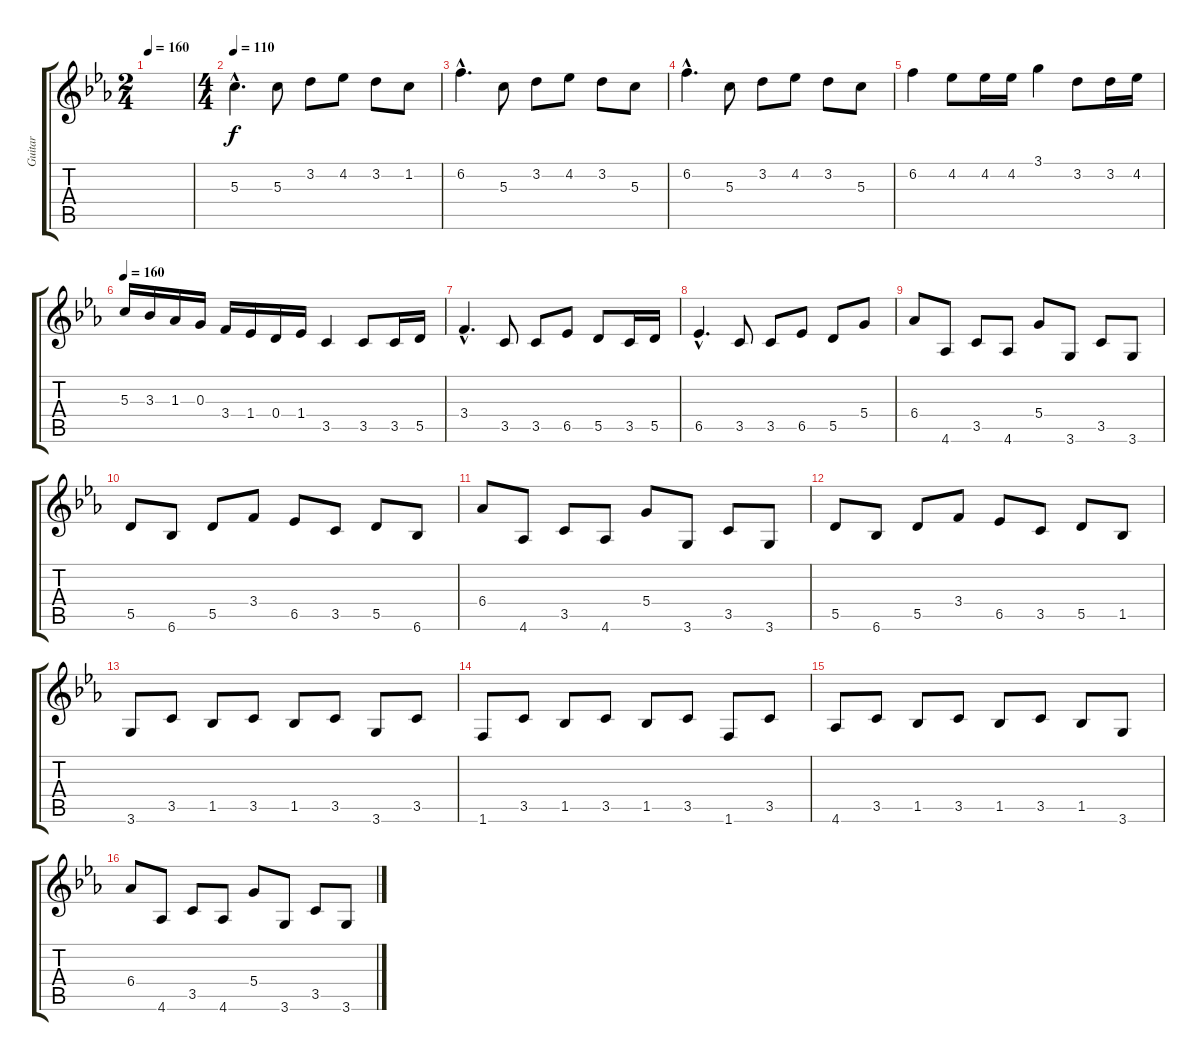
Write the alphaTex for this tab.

\track ("Guitar" "Guitar") {instrument distortionguitar}
\staff {score tabs}
\tuning (E4 B3 G3 D3 A2 E2) {hide}
\ts (2 4)
\tempo 160
\tempo 110
\tempo 160
\clef g2
\ks eb
|
\ts (4 4)
\tempo 110
5.3{hac}.4{d instrument electricguitarclean} 5.3.8 3.2.8 4.2.8 3.2.8 1.2.8 |
6.2{hac}.4{d} 5.3.8 3.2.8 4.2.8 3.2.8 5.3.8 |
6.2{hac}.4{d} 5.3.8 3.2.8 4.2.8 3.2.8 5.3.8 |
6.2.4 4.2.8 4.2.16 4.2.16 3.1.4 3.2.8 3.2.16 4.2.16 |
\tempo 160
5.3.16{volume 14 balance 13 instrument distortionguitar} 3.3.16 1.3.16 0.3.16 3.4.16 1.4.16 0.4.16 1.4.16 3.5.4 3.5.8 3.5.16 5.5.16 |
3.4{hac}.4{d} 3.5.8 3.5.8 6.5.8 5.5.8 3.5.16 5.5.16 |
6.5{hac}.4{d} 3.5.8 3.5.8 6.5.8 5.5.8 5.4.8 |
6.4.8 4.6.8 3.5.8 4.6.8 5.4.8 3.6.8 3.5.8 3.6.8 |
5.5.8 6.6.8 5.5.8 3.4.8 6.5.8 3.5.8 5.5.8 6.6.8 |
6.4.8 4.6.8 3.5.8 4.6.8 5.4.8 3.6.8 3.5.8 3.6.8 |
5.5.8 6.6.8 5.5.8 3.4.8 6.5.8 3.5.8 5.5.8 1.5.8 |
3.6.8 3.5.8 1.5.8 3.5.8 1.5.8 3.5.8 3.6.8 3.5.8 |
1.6.8 3.5.8 1.5.8 3.5.8 1.5.8 3.5.8 1.6.8 3.5.8 |
4.6.8 3.5.8 1.5.8 3.5.8 1.5.8 3.5.8 1.5.8 3.6.8 |
6.4.8 4.6.8 3.5.8 4.6.8 5.4.8 3.6.8 3.5.8 3.6.8
